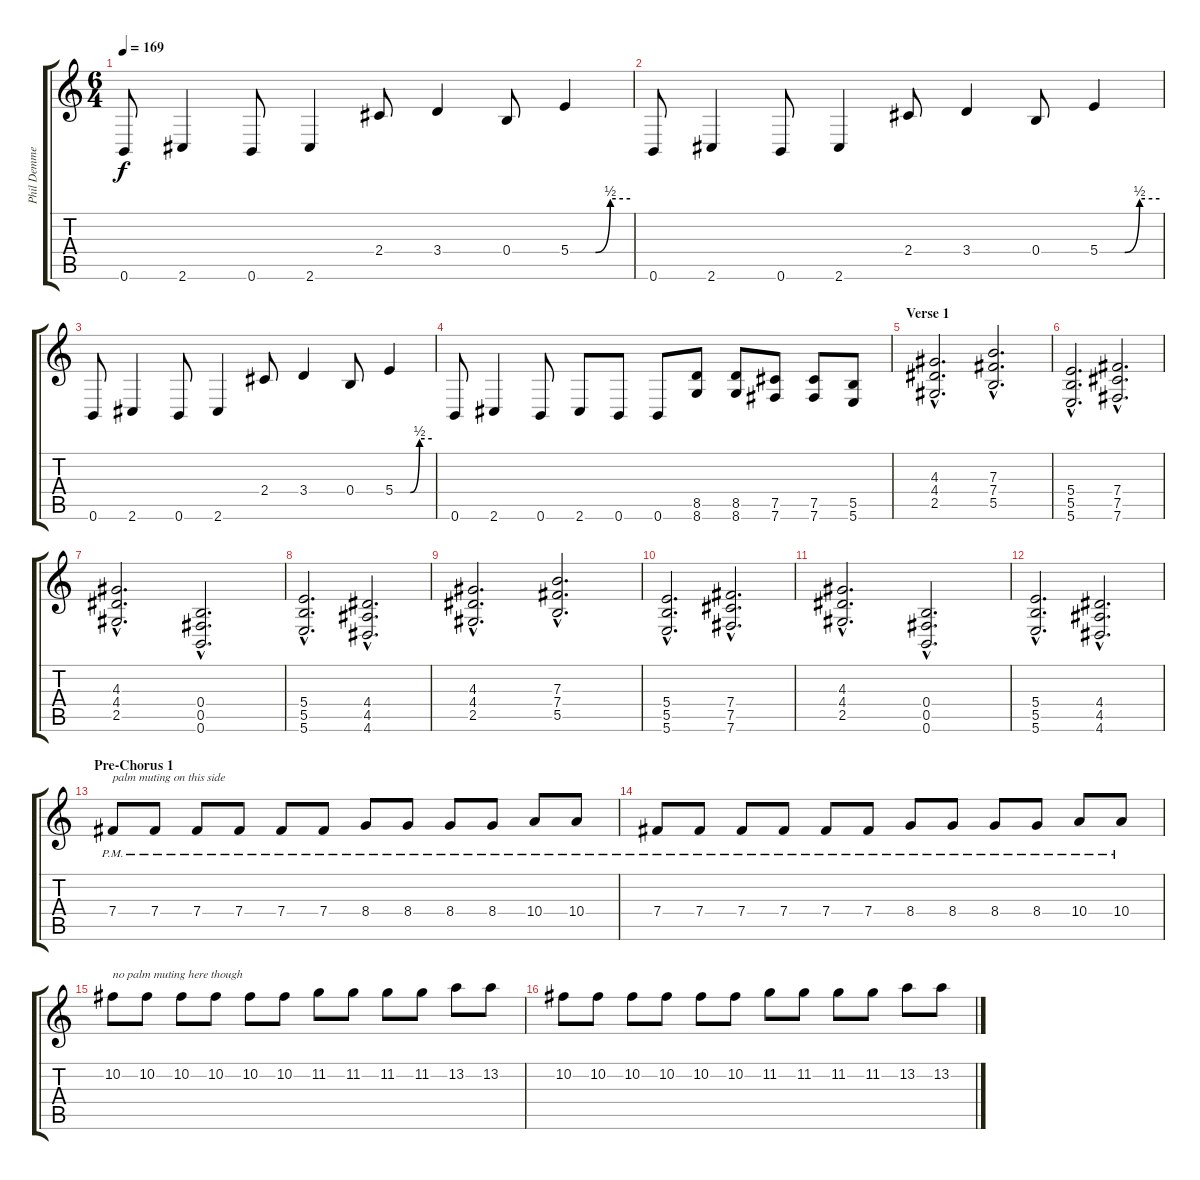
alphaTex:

\track ("Phil Demmel" "Phil Demme") {instrument distortionguitar}
\staff {score tabs}
\tuning (Db4 Ab3 E3 B2 Gb2 B1) {hide}
\ts (6 4)
\tempo 169
\clef g2
\ks c
0.6.8{dy f} 2.6.4 0.6.8 2.6.4 2.4.8 3.4.4 0.4.8 5.4{be (custom 0 0 25 0 40 2 60 2)}.4 |
0.6.8 2.6.4 0.6.8 2.6.4 2.4.8 3.4.4 0.4.8 5.4{be (custom 0 0 25 0 40 2 60 2)}.4 |
0.6.8 2.6.4 0.6.8 2.6.4 2.4.8 3.4.4 0.4.8 5.4{be (custom 0 0 25 0 40 2 60 2)}.4 |
0.6.8 2.6.4 0.6.8 2.6.8 0.6.8 0.6.8 (8.5 8.6).8 (8.5 8.6).8 (7.5 7.6).8 (7.5 7.6).8 (5.5 5.6).8 |
\section ("" "Verse 1")
(4.3{hac} 4.4{hac} 2.5{hac}).2{d} (7.3{hac} 7.4{hac} 5.5{hac}).2{d} |
(5.4{hac} 5.5{hac} 5.6{hac}).2{d} (7.4{hac} 7.5{hac} 7.6{hac}).2{d} |
(4.3{hac} 4.4{hac} 2.5{hac}).2{d} (0.4{hac} 0.5{hac} 0.6{hac}).2{d} |
(5.4{hac} 5.5{hac} 5.6{hac}).2{d} (4.4{hac} 4.5{hac} 4.6{hac}).2{d} |
(4.3{hac} 4.4{hac} 2.5{hac}).2{d} (7.3{hac} 7.4{hac} 5.5{hac}).2{d} |
(5.4{hac} 5.5{hac} 5.6{hac}).2{d} (7.4{hac} 7.5{hac} 7.6{hac}).2{d} |
(4.3{hac} 4.4{hac} 2.5{hac}).2{d} (0.4{hac} 0.5{hac} 0.6{hac}).2{d} |
(5.4{hac} 5.5{hac} 5.6{hac}).2{d} (4.4{hac} 4.5{hac} 4.6{hac}).2{d} |
\section ("" "Pre-Chorus 1")
7.4{pm}.8{txt "palm muting on this side"} 7.4{pm}.8 7.4{pm}.8 7.4{pm}.8 7.4{pm}.8 7.4{pm}.8 8.4{pm}.8 8.4{pm}.8 8.4{pm}.8 8.4{pm}.8 10.4{pm}.8 10.4{pm}.8 |
7.4{pm}.8 7.4{pm}.8 7.4{pm}.8 7.4{pm}.8 7.4{pm}.8 7.4{pm}.8 8.4{pm}.8 8.4{pm}.8 8.4{pm}.8 8.4{pm}.8 10.4{pm}.8 10.4{pm}.8 |
10.2.8{txt "no palm muting here though"} 10.2.8 10.2.8 10.2.8 10.2.8 10.2.8 11.2.8 11.2.8 11.2.8 11.2.8 13.2.8 13.2.8 |
10.2.8 10.2.8 10.2.8 10.2.8 10.2.8 10.2.8 11.2.8 11.2.8 11.2.8 11.2.8 13.2.8 13.2.8
